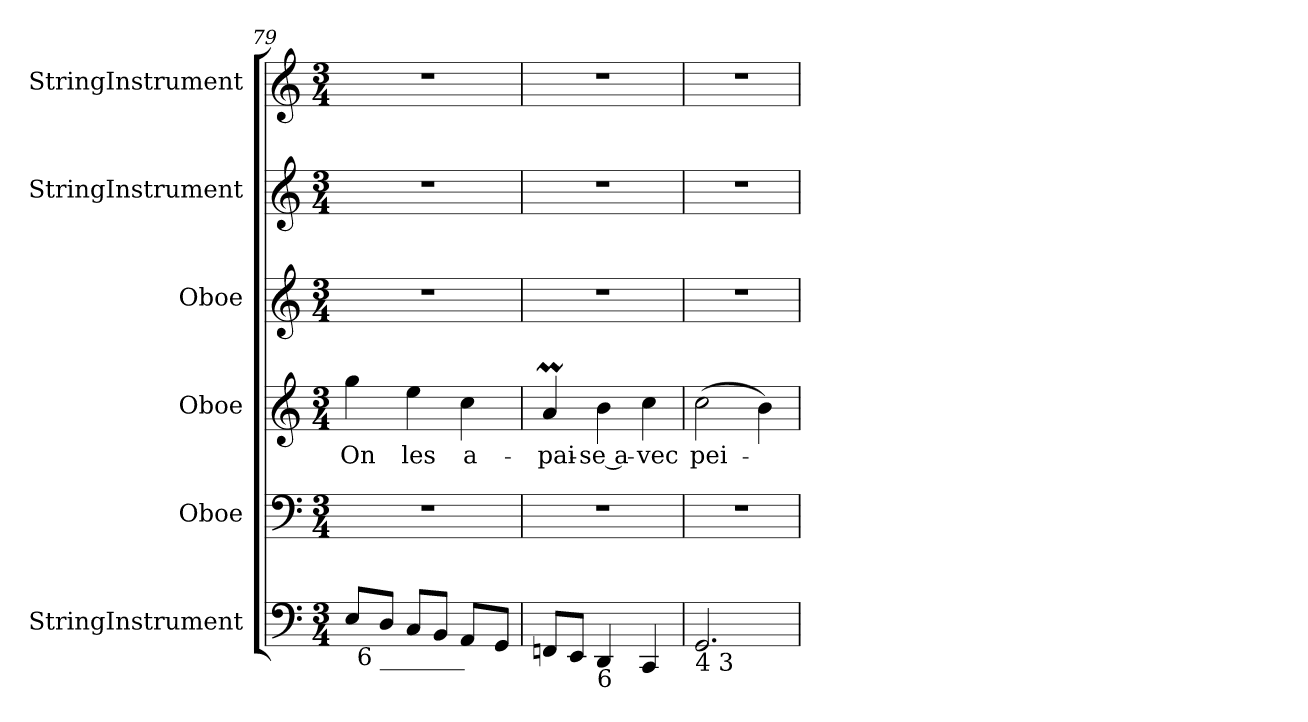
**kern	**kern	**kern	**text	**kern	**kern	**kern
*part6	*part5	*part4	*part4	*part3	*part2	*part1
*staff6	*staff5	*staff4	*staff4	*staff3	*staff2	*staff1
*I"StringInstrument	*I"Oboe	*I"Oboe	*	*I"Oboe	*I"StringInstrument	*I"StringInstrument
*I'Str	*I'Ob	*I'Ob	*	*I'Ob	*I'Str	*I'Str
*clefF4	*clefF4	*clefG2	*	*clefG2	*clefG2	*clefG2
*k[]	*k[]	*k[]	*	*k[]	*k[]	*k[]
*C:	*C:	*C:	*	*C:	*C:	*C:
*M3/4	*M3/4	*M3/4	*	*M3/4	*M3/4	*M3/4
=79	=79	=79	=79	=79	=79	=79
*^	*	*	*	*	*	*
8E/L	32ryy	2.r	4gg\	On	2.r	2.r	2.r
!	!LO:TX:b:t=6	!	!	!	!	!	!
.	2ryy	.	.	.	.	.	.
!LO:TX:b:t=_______	!	!	!	!	!	!	!
8D/J	.	.	.	.	.	.	.
8C/L	.	.	4ee\	les	.	.	.
8BB/J	.	.	.	.	.	.	.
8AA/L	.	.	4cc\	a-	.	.	.
.	8..ryy	.	.	.	.	.	.
8GG/J	.	.	.	.	.	.	.
*v	*v	*	*	*	*	*	*
!!LO:LB:g=z
=80	=80	=80	=80	=80	=80	=80
8FFn/L	2.r	4aM/	-pai-	2.r	2.r	2.r
8EE/J	.	.	.	.	.	.
!LO:TX:b:t=6	!	!	!	!	!	!
4DD/	.	4b\	-se a-	.	.	.
4CC/	.	4cc\	-vec	.	.	.
=81	=81	=81	=81	=81	=81	=81
!LO:TX:b:t=4        3	!	!	!	!	!	!
2.GG/	2.r	(>2cc\	pei-	2.r	2.r	2.r
.	.	4b\)	.	.	.	.
=	=	=	=	=	=	=
*-	*-	*-	*-	*-	*-	*-
